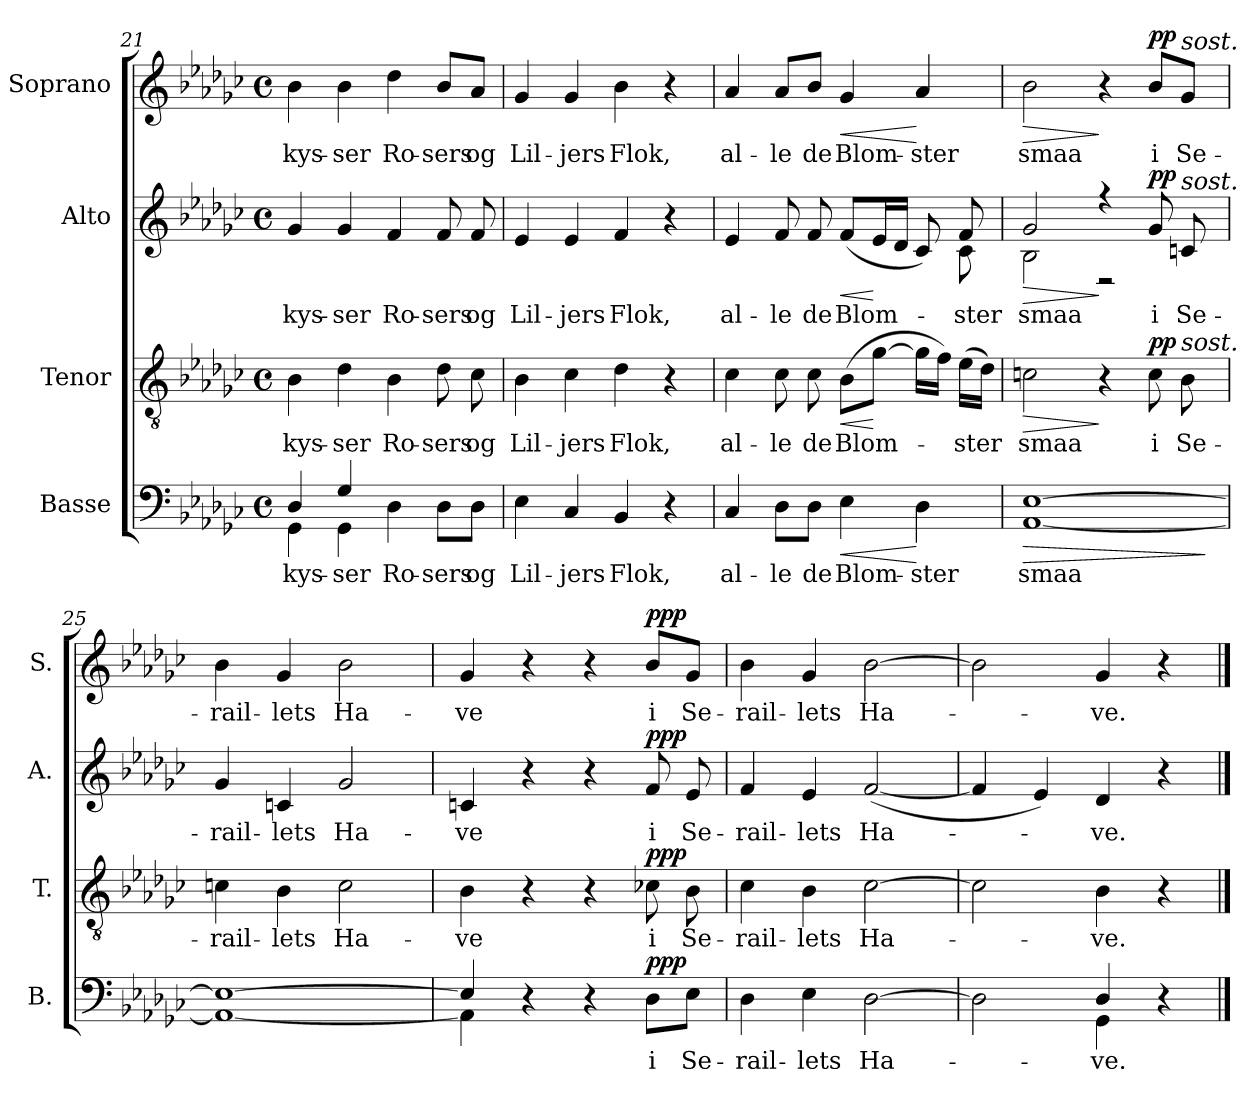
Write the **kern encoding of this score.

**kern	**text	**dynam	**kern	**text	**dynam	**kern	**text	**dynam	**kern	**text	**dynam
*part4	*part4	*part4	*part3	*part3	*part3	*part2	*part2	*part2	*part1	*part1	*part1
*staff4	*staff4	*staff4	*staff3	*staff3	*staff3	*staff2	*staff2	*staff2	*staff1	*staff1	*staff1
*I"Basse	*	*	*I"Tenor	*	*	*I"Alto	*	*	*I"Soprano	*	*
*I'B.	*	*	*I'T.	*	*	*I'A.	*	*	*I'S.	*	*
*clefF4	*	*	*clefGv2	*	*	*clefG2	*	*	*clefG2	*	*
*k[b-e-a-d-g-c-]	*	*	*k[b-e-a-d-g-c-]	*	*	*k[b-e-a-d-g-c-]	*	*	*k[b-e-a-d-g-c-]	*	*
*G-:	*	*	*G-:	*	*	*G-:	*	*	*G-:	*	*
*M4/4	*	*	*M4/4	*	*	*M4/4	*	*	*M4/4	*	*
*met(c)	*	*	*met(c)	*	*	*met(c)	*	*	*met(c)	*	*
=21	=21	=21	=21	=21	=21	=21	=21	=21	=21	=21	=21
!	!LO:LY:b	!	!	!LO:LY:b	!	!	!LO:LY:b	!	!	!LO:LY:b	!
*^	*	*	*	*	*	*	*	*	*	*	*
4D-/	4GG-\	kys-	.	4B-\	kys-	.	4g-/	kys-	.	4b-\	kys-	.
!	!	!LO:LY:b	!	!	!LO:LY:b	!	!	!LO:LY:b	!	!	!LO:LY:b	!
4G-/	4GG-\	-ser	.	4d-\	-ser	.	4g-/	-ser	.	4b-\	-ser	.
!	!	!LO:LY:b	!	!	!LO:LY:b	!	!	!LO:LY:b	!	!	!LO:LY:b	!
4D-\	2ryy	Ro-	.	4B-\	Ro-	.	4f/	Ro-	.	4dd-\	Ro-	.
!	!	!LO:LY:b	!	!	!LO:LY:b	!	!	!LO:LY:b	!	!	!LO:LY:b	!
8D-\L	.	-sers	.	8d-\	-sers	.	8f/	-sers	.	8b-/L	-sers	.
!	!	!LO:LY:b	!	!	!LO:LY:b	!	!	!LO:LY:b	!	!	!LO:LY:b	!
8D-\J	.	og	.	8c-\	og	.	8f/	og	.	8a-/J	og	.
*v	*v	*	*	*	*	*	*	*	*	*	*	*
=22	=22	=22	=22	=22	=22	=22	=22	=22	=22	=22	=22
!	!LO:LY:b	!	!	!LO:LY:b	!	!	!LO:LY:b	!	!	!LO:LY:b	!
4E-\	Lil-	.	4B-\	Lil-	.	4e-/	Lil-	.	4g-/	Lil-	.
!	!LO:LY:b	!	!	!LO:LY:b	!	!	!LO:LY:b	!	!	!LO:LY:b	!
4C-/	-jers	.	4c-\	-jers	.	4e-/	-jers	.	4g-/	-jers	.
!	!LO:LY:b	!	!	!LO:LY:b	!	!	!LO:LY:b	!	!	!LO:LY:b	!
4BB-/	Flok,	.	4d-\	Flok,	.	4f/	Flok,	.	4b-\	Flok,	.
4r	.	.	4r	.	.	4r	.	.	4r	.	.
!!LO:LB:g=z
=23	=23	=23	=23	=23	=23	=23	=23	=23	=23	=23	=23
!	!LO:LY:b	!	!	!LO:LY:b	!	!	!LO:LY:b	!	!	!LO:LY:b	!
*	*	*	*	*	*	*^	*	*	*	*	*
4C-/	al-	.	4c-\	al-	.	4e-/	2..ryy	al-	.	4a-/	al-	.
!	!LO:LY:b	!	!	!LO:LY:b	!	!	!	!LO:LY:b	!	!	!LO:LY:b	!
8D-\L	-le	.	8c-\	-le	.	8f/	.	-le	.	8a-/L	-le	.
!	!LO:LY:b	!	!	!LO:LY:b	!LO:DY:a	!	!	!LO:LY:b	!	!	!LO:LY:b	!
8D-\J	de	.	8c-\	de	other-dynamics	8f/	.	de	.	8b-/J	de	.
!	!LO:LY:b	!LO:HP:b	!	!LO:LY:b	!LO:HP:b	!	!	!LO:LY:b	!LO:HP:b	!	!LO:LY:b	!LO:HP:b
!	!	!LO:DY:n=1:a	!	!	!	!	!	!	!LO:DY:n=1:a	!	!	!LO:DY:n=1:a
4E-\	Blom-	< other-dynamics	(>8B-\L	Blom-	<	(8f/L	.	Blom-	< other-dynamics	4g-/	Blom-	< other-dynamics
.	.	.	[8g-\J	.	[	16e-/L	.	.	[	.	.	.
.	.	.	.	.	.	16d-/JJ	.	.	.	.	.	.
!	!LO:LY:b	!	!	!	!	!	!	!	!	!	!LO:LY:b	!
4D-\	-ster	[	16g-\LL]	.	.	8c-/)	.	.	.	4a-/	-ster	[
.	.	.	16f\JJ)	.	.	.	.	.	.	.	.	.
!	!	!	!	!LO:LY:b	!	!	!	!LO:LY:b	!	!	!	!
.	.	.	(>16e-\LL	-ster	.	8f/	8c-\	-ster	.	.	.	.
.	.	.	16d-\JJ)	.	.	.	.	.	.	.	.	.
=24	=24	=24	=24	=24	=24	=24	=24	=24	=24	=24	=24	=24
!	!LO:LY:b	!LO:HP:b	!	!LO:LY:b	!LO:HP:b	!	!	!LO:LY:b	!LO:HP:b	!	!LO:LY:b	!LO:HP:b
*^	*	*	*	*	*	*	*	*	*	*	*	*
[1E-	[1AA-	smaa	>	2cn\	smaa	>	2g-/	2B-\	smaa	>	2b-\	smaa	>
.	.	.	.	4r	.	]	4r	2r	.	]	4r	.	]
!	!	!	!	!	!LO:LY:b	!LO:DY:a	!	!	!LO:LY:b	!LO:DY:a	!	!LO:LY:b	!LO:DY:a
.	.	.	.	8c\	i	pp	8g-/	.	i	pp	8b-/L	i	pp
!	!	!	!	!	!	!	!	!	!	!	!LO:TX:a:i:t=sost.	!	!
!	!	!	!	!	!	!	!LO:TX:a:i:t=sost.	!	!	!	!	!	!
!	!	!	!	!LO:TX:a:i:t=sost.	!	!	!	!	!	!	!	!	!
!	!	!	!	!	!LO:LY:b	!	!	!	!LO:LY:b	!	!	!LO:LY:b	!
.	.	.	.	8B-\	Se-	.	8cn/	.	Se-	.	8g-/J	Se-	.
*v	*v	*	*	*	*	*	*v	*v	*	*	*	*	*
.	.	]	.	.	.	.	.	.	.	.	.
=25	=25	=25	=25	=25	=25	=25	=25	=25	=25	=25	=25
*^	*	*	*	*	*	*	*	*	*	*	*
!	!	!	!	!	!LO:LY:b	!	!	!LO:LY:b	!	!	!LO:LY:b	!
1E-_	1AA-_	.	.	4cn\	-rail-	.	4g-/	-rail-	.	4b-\	-rail-	.
!	!	!	!	!	!LO:LY:b	!	!	!LO:LY:b	!	!	!LO:LY:b	!
.	.	.	.	4B-\	-lets	.	4cn/	-lets	.	4g-/	-lets	.
!	!	!	!	!	!LO:LY:b	!	!	!LO:LY:b	!	!	!LO:LY:b	!
.	.	.	.	2c\	Ha-	.	2g-/	Ha-	.	2b-\	Ha-	.
=26	=26	=26	=26	=26	=26	=26	=26	=26	=26	=26	=26	=26
!	!	!	!	!	!LO:LY:b	!	!	!LO:LY:b	!	!	!LO:LY:b	!
4E-/]	4AA-\]	.	.	4B-\	-ve	.	4cn/	-ve	.	4g-/	-ve	.
4r	2.ryy	.	.	4r	.	.	4r	.	.	4r	.	.
4r	.	.	.	4r	.	.	4r	.	.	4r	.	.
!	!	!LO:LY:b	!LO:DY:a	!	!LO:LY:b	!LO:DY:a	!	!LO:LY:b	!LO:DY:a	!	!LO:LY:b	!LO:DY:a
8D-\L	.	i	ppp	8c-X\	i	ppp	8f/	i	ppp	8b-/L	i	ppp
!	!	!LO:LY:b	!	!	!LO:LY:b	!	!	!LO:LY:b	!	!	!LO:LY:b	!
8E-\J	.	Se-	.	8B-\	Se-	.	8e-/	Se-	.	8g-/J	Se-	.
*v	*v	*	*	*	*	*	*	*	*	*	*	*
=27	=27	=27	=27	=27	=27	=27	=27	=27	=27	=27	=27
!	!LO:LY:b	!	!	!LO:LY:b	!	!	!LO:LY:b	!	!	!LO:LY:b	!
4D-\	-rail-	.	4c-\	-rail-	.	4f/	-rail-	.	4b-\	-rail-	.
!	!LO:LY:b	!	!	!LO:LY:b	!	!	!LO:LY:b	!	!	!LO:LY:b	!
4E-\	-lets	.	4B-\	-lets	.	4e-/	-lets	.	4g-/	-lets	.
!	!LO:LY:b	!	!	!LO:LY:b	!	!	!LO:LY:b	!	!	!LO:LY:b	!
[2D-\	Ha-	.	[2c-\	Ha-	.	([2f/	Ha-	.	[2b-\	Ha-	.
=28	=28	=28	=28	=28	=28	=28	=28	=28	=28	=28	=28
*^	*	*	*	*	*	*	*	*	*	*	*
!	!	!	!LO:DY:a	!	!	!LO:DY:a	!	!	!LO:DY:a	!	!	!LO:DY:a
2D-\]	2ryy	.	other-dynamics	2c-\]	.	other-dynamics	4f/]	.	other-dynamics	2b-\]	.	other-dynamics
.	.	.	.	.	.	.	4e-/)	.	.	.	.	.
!	!	!LO:LY:b	!	!	!LO:LY:b	!	!	!LO:LY:b	!	!	!LO:LY:b	!
4D-/	4GG-\	-ve.	.	4B-\	-ve.	.	4d-/	-ve.	.	4g-/	-ve.	.
4r	4ryy	.	.	4r	.	.	4r	.	.	4r	.	.
*v	*v	*	*	*	*	*	*	*	*	*	*	*
==	==	==	==	==	==	==	==	==	==	==	==
*-	*-	*-	*-	*-	*-	*-	*-	*-	*-	*-	*-
